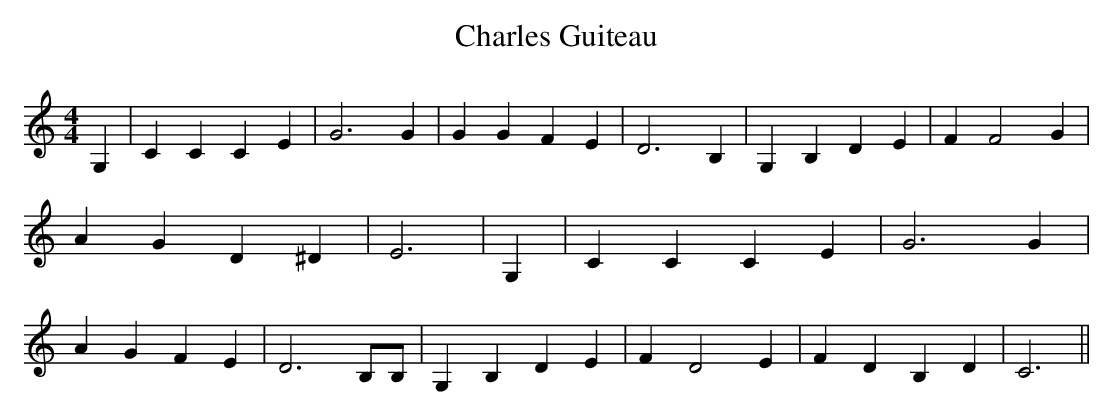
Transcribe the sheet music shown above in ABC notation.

X:1
T:Charles Guiteau
M:4/4
L:1/4
K:C
 G,| C C C E| G3 G| G G F E| D3 B,| G, B, D E| F F2 G| A G D ^D| E3|\
 G,| C C C E| G3 G| A G F E| D3 B,/2B,/2| G, B, D E| F D2 E| F D B, D|\
 C3||
